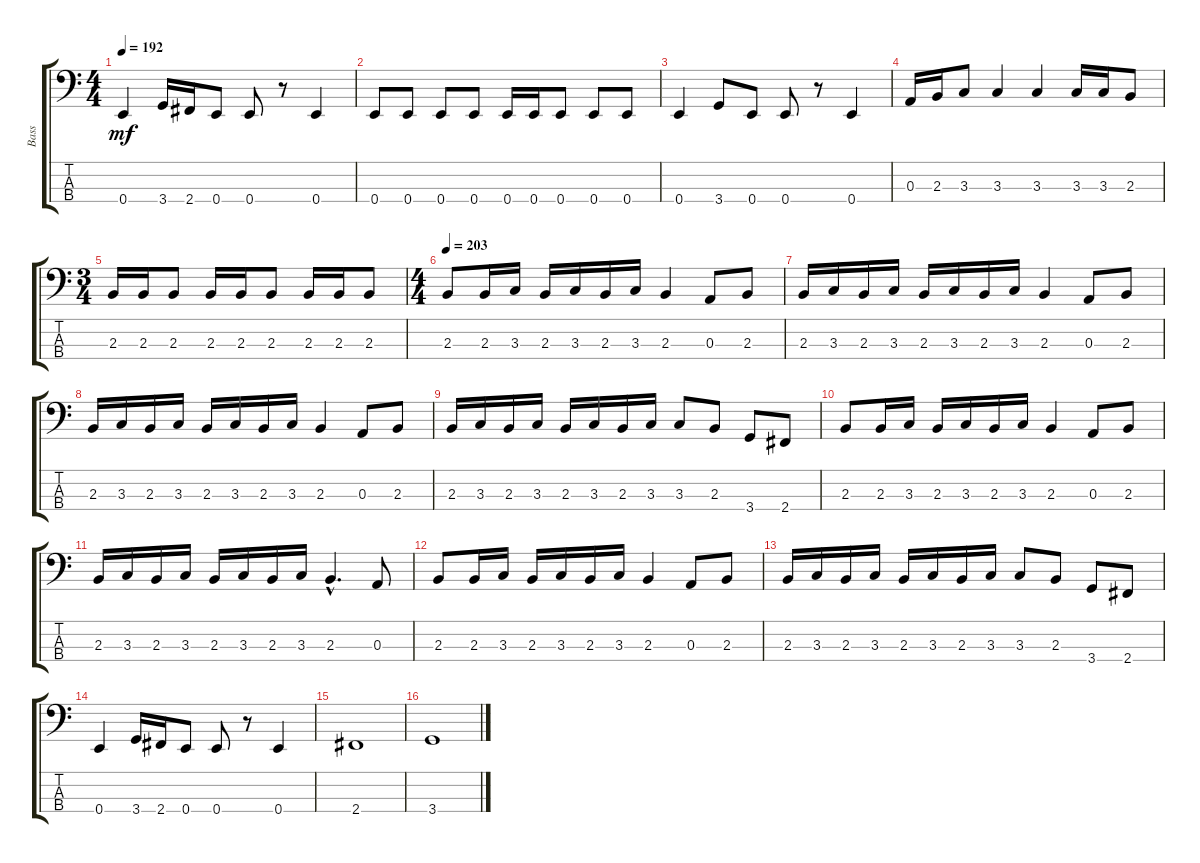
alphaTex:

\track ("Bass" "Bass") {instrument electricbasspick}
\staff {score tabs}
\tuning (G2 D2 A1 E1) {hide}
\ts (4 4)
\tempo 192
\clef f4
\ks c
0.4.4{dy mf} 3.4.16 2.4.16 0.4.8 0.4.8 r.8 0.4.4 |
0.4.8 0.4.8 0.4.8 0.4.8 0.4.16 0.4.16 0.4.8 0.4.8 0.4.8 |
0.4.4 3.4.8 0.4.8 0.4.8 r.8 0.4.4 |
0.3.16 2.3.16 3.3.8 3.3.4 3.3.4 3.3.16 3.3.16 2.3.8 |
\ts (3 4)
2.3.16 2.3.16 2.3.8 2.3.16 2.3.16 2.3.8 2.3.16 2.3.16 2.3.8 |
\ts (4 4)
\tempo 203
2.3.8 2.3.16 3.3.16 2.3.16 3.3.16 2.3.16 3.3.16 2.3.4 0.3.8 2.3.8 |
2.3.16 3.3.16 2.3.16 3.3.16 2.3.16 3.3.16 2.3.16 3.3.16 2.3.4 0.3.8 2.3.8 |
2.3.16 3.3.16 2.3.16 3.3.16 2.3.16 3.3.16 2.3.16 3.3.16 2.3.4 0.3.8 2.3.8 |
2.3.16 3.3.16 2.3.16 3.3.16 2.3.16 3.3.16 2.3.16 3.3.16 3.3.8 2.3.8 3.4.8 2.4.8 |
2.3.8 2.3.16 3.3.16 2.3.16 3.3.16 2.3.16 3.3.16 2.3.4 0.3.8 2.3.8 |
2.3.16 3.3.16 2.3.16 3.3.16 2.3.16 3.3.16 2.3.16 3.3.16 2.3{hac}.4{d} 0.3.8 |
2.3.8 2.3.16 3.3.16 2.3.16 3.3.16 2.3.16 3.3.16 2.3.4 0.3.8 2.3.8 |
2.3.16 3.3.16 2.3.16 3.3.16 2.3.16 3.3.16 2.3.16 3.3.16 3.3.8 2.3.8 3.4.8 2.4.8 |
0.4.4 3.4.16 2.4.16 0.4.8 0.4.8 r.8 0.4.4 |
2.4.1 |
3.4.1
